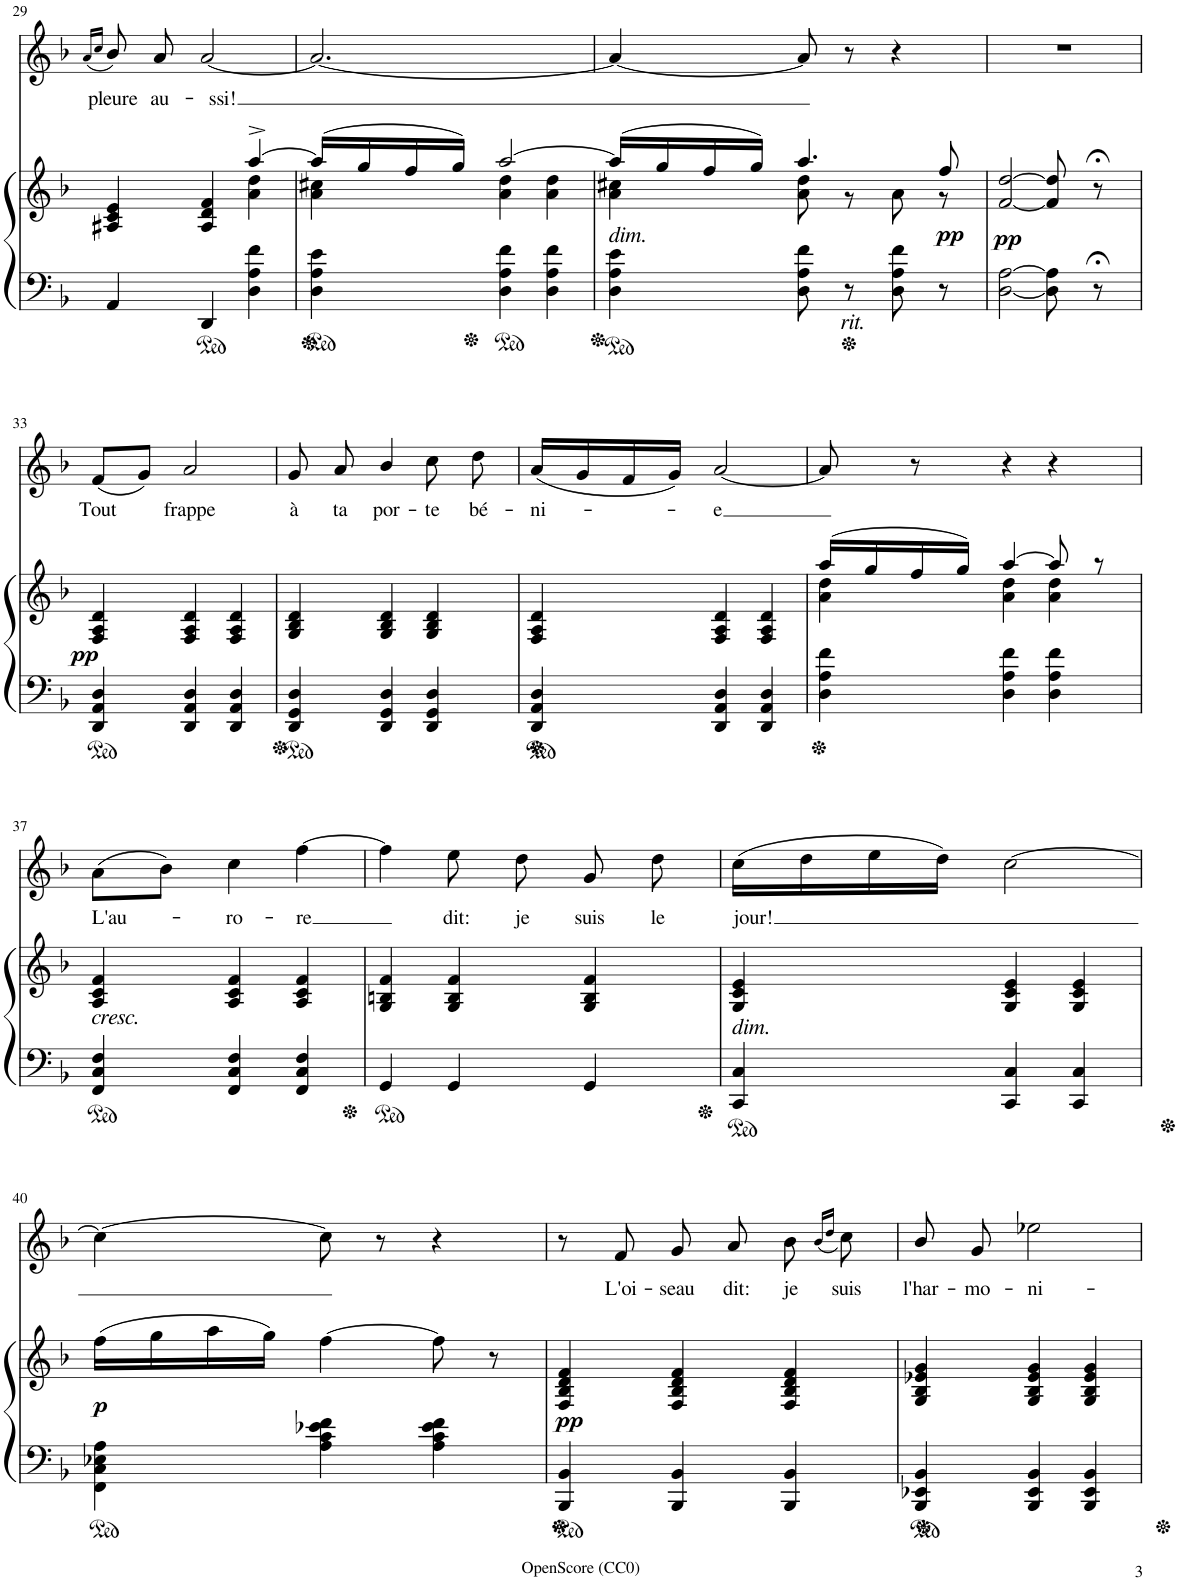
**kern	**kern	**dynam	**kern	**text
*part2	*part2	*part2	*part1	*part1
*staff3	*staff2	*staff2/3	*staff1	*staff1
*I"Piano	*	*	*I"Voice	*
*I'Pno	*	*	*	*
!!LO:PB:g=z
*clefF4	*clefG2	*	*clefG2	*
*k[b-]	*k[b-]	*	*k[b-]	*
*M3/4	*M3/4	*	*M3/4	*
=29	=29	=29	=29	=29
.	.	.	(16qa/LL	.
.	.	.	16qcc/JJ	.
*	*^	*	*	*
!	!	!	!	!	!LO:LY:b
4AA/	2ryy	4A#X/ 4c/ 4e/	.	8b-/)	pleure
!	!	!	!	!	!LO:LY:b
.	.	.	.	8a/	au-
!	!	!	!	!	!LO:LY:b
4DD/	.	4A#/ 4d/ 4f/	.	[2a/	-ssi!
4D\ 4A\ 4f\	[4aa^/	4a\ 4dd\	.	.	.
=30	=30	=30	=30	=30	=30
4D\ 4A\ 4e\	(16aa/LL]	4a\ 4cc#X\	.	2.a/_	.
.	16gg/	.	.	.	.
.	16ff/	.	.	.	.
.	16gg/JJ)	.	.	.	.
4D\ 4A\ 4f\	[2aa/	4a\ 4dd\	.	.	.
4D\ 4A\ 4f\	.	4a\ 4dd\	.	.	.
=31	=31	=31	=31	=31	=31
!	!LO:TX:b:i:t=dim.	!	!	!	!
4D\ 4A\ 4e\	(16aa/LL]	4a\ 4cc#X\	.	4a/_	.
.	16gg/	.	.	.	.
.	16ff/	.	.	.	.
.	16gg/JJ)	.	.	.	.
8D\ 8A\ 8f\	4.aa/	8a\ 8dd\	.	8a/]	.
!LO:TX:b:i:t=rit.	!	!	!	!	!
8r	.	8r	.	8r	.
8D\ 8A\ 8f\	.	8a\	.	4r	.
!	!	!	!LO:DY:b	!	!
8r	8ff/	8r	pp	.	.
=32	=32	=32	=32	=32	=32
!	!	!	!LO:DY:b	!	!
*	*v	*v	*	*	*
[2D\ [2A\	[2f/ [2dd/	pp	2.r	.
8D\] 8A\]	8f/] 8dd/]	.	.	.
8r;<	8r;<	.	.	.
!!LO:LB:g=z
=33	=33	=33	=33	=33
!	!	!LO:DY:b	!	!LO:LY:b
4DD/ 4AA/ 4D/	4F/ 4A/ 4d/	pp	(8f/L	Tout
.	.	.	8g/J)	.
!	!	!	!	!LO:LY:b
4DD/ 4AA/ 4D/	4F/ 4A/ 4d/	.	2a/	frappe
4DD/ 4AA/ 4D/	4F/ 4A/ 4d/	.	.	.
=34	=34	=34	=34	=34
!	!	!	!	!LO:LY:b
4DD/ 4GG/ 4D/	4G/ 4B-/ 4d/	.	8g/	à
!	!	!	!	!LO:LY:b
.	.	.	8a/	ta
!	!	!	!	!LO:LY:b
4DD/ 4GG/ 4D/	4G/ 4B-/ 4d/	.	4b-/	por-
!	!	!	!	!LO:LY:b
4DD/ 4GG/ 4D/	4G/ 4B-/ 4d/	.	8cc\	-te
!	!	!	!	!LO:LY:b
.	.	.	8dd\	bé-
=35	=35	=35	=35	=35
!	!	!	!	!LO:LY:b
4DD/ 4AA/ 4D/	4F/ 4A/ 4d/	.	(16a/LL	-ni-
.	.	.	16g/	.
.	.	.	16f/	.
.	.	.	16g/JJ)	.
!	!	!	!	!LO:LY:b
4DD/ 4AA/ 4D/	4F/ 4A/ 4d/	.	[2a/	-e
4DD/ 4AA/ 4D/	4F/ 4A/ 4d/	.	.	.
=36	=36	=36	=36	=36
*	*^	*	*	*
4D\ 4A\ 4f\	(16aa/LL	4a\ 4dd\	.	8a/]	.
.	16gg/	.	.	.	.
.	16ff/	.	.	8r	.
.	16gg/JJ)	.	.	.	.
4D\ 4A\ 4f\	[4aa/	4a\ 4dd\	.	4r	.
4D\ 4A\ 4f\	8aa/]	4a\ 4dd\	.	4r	.
.	8r	.	.	.	.
*	*v	*v	*	*	*
!!LO:LB:g=z
=37	=37	=37	=37	=37
!	!LO:TX:b:i:t=cresc.	!	!	!
!	!	!	!	!LO:LY:b
4FF/ 4C/ 4F/	4A/ 4c/ 4f/	.	(8a\L	L'au-
.	.	.	8b-\J)	.
!	!	!	!	!LO:LY:b
4FF/ 4C/ 4F/	4A/ 4c/ 4f/	.	4cc\	-ro-
!	!	!	!	!LO:LY:b
4FF/ 4C/ 4F/	4A/ 4c/ 4f/	.	[4ff\	-re
=38	=38	=38	=38	=38
4GG/	4G/ 4Bn/ 4f/	.	4ff\]	.
!	!	!	!	!LO:LY:b
4GG/	4G/ 4B/ 4f/	.	8ee\	dit:
!	!	!	!	!LO:LY:b
.	.	.	8dd\	je
!	!	!	!	!LO:LY:b
4GG/	4G/ 4B/ 4f/	.	8g/	suis
!	!	!	!	!LO:LY:b
.	.	.	8dd\	le
=39	=39	=39	=39	=39
!	!LO:TX:b:i:t=dim.	!	!	!
!	!	!	!	!LO:LY:b
4CC/ 4C/	4G/ 4c/ 4e/	.	(16cc\LL	jour!
.	.	.	16dd\	.
.	.	.	16ee\	.
.	.	.	16dd\JJ)	.
4CC/ 4C/	4G/ 4c/ 4e/	.	[2cc\	.
4CC/ 4C/	4G/ 4c/ 4e/	.	.	.
!!LO:LB:g=z
=40	=40	=40	=40	=40
!	!	!LO:DY:b	!	!
4FF\ 4C\ 4E-X\ 4A\	(16ff\LL	p	4cc\_	.
.	16gg\	.	.	.
.	16aa\	.	.	.
.	16gg\JJ)	.	.	.
4A\ 4c\ 4e-X\ 4f\	[4ff\	.	8cc\]	.
.	.	.	8r	.
4A\ 4c\ 4e-\ 4f\	8ff\]	.	4r	.
.	8r	.	.	.
=41	=41	=41	=41	=41
!	!	!LO:DY:b	!	!
4BBB-/ 4BB-/	4F/ 4B-/ 4d/ 4f/	pp	8r	.
!	!	!	!	!LO:LY:b
.	.	.	8f/	L'oi-
!	!	!	!	!LO:LY:b
4BBB-/ 4BB-/	4F/ 4B-/ 4d/ 4f/	.	8g/	-seau
!	!	!	!	!LO:LY:b
.	.	.	8a/	dit:
!	!	!	!	!LO:LY:b
4BBB-/ 4BB-/	4F/ 4B-/ 4d/ 4f/	.	8b-\	je
.	.	.	(16qb-/LL	.
.	.	.	16qdd/JJ	.
!	!	!	!	!LO:LY:b
.	.	.	8cc\)	suis
=42	=42	=42	=42	=42
!	!	!	!	!LO:LY:b
4BBB-/ 4EE-X/ 4BB-/	4G/ 4B-/ 4e-X/ 4g/	.	8b-/	l'har-
!	!	!	!	!LO:LY:b
.	.	.	8g/	-mo-
!	!	!	!	!LO:LY:b
4BBB-/ 4EE-/ 4BB-/	4G/ 4B-/ 4e-/ 4g/	.	2ee-X\	-ni-
4BBB-/ 4EE-/ 4BB-/	4G/ 4B-/ 4e-/ 4g/	.	.	.
=	=	=	=	=
*-	*-	*-	*-	*-
